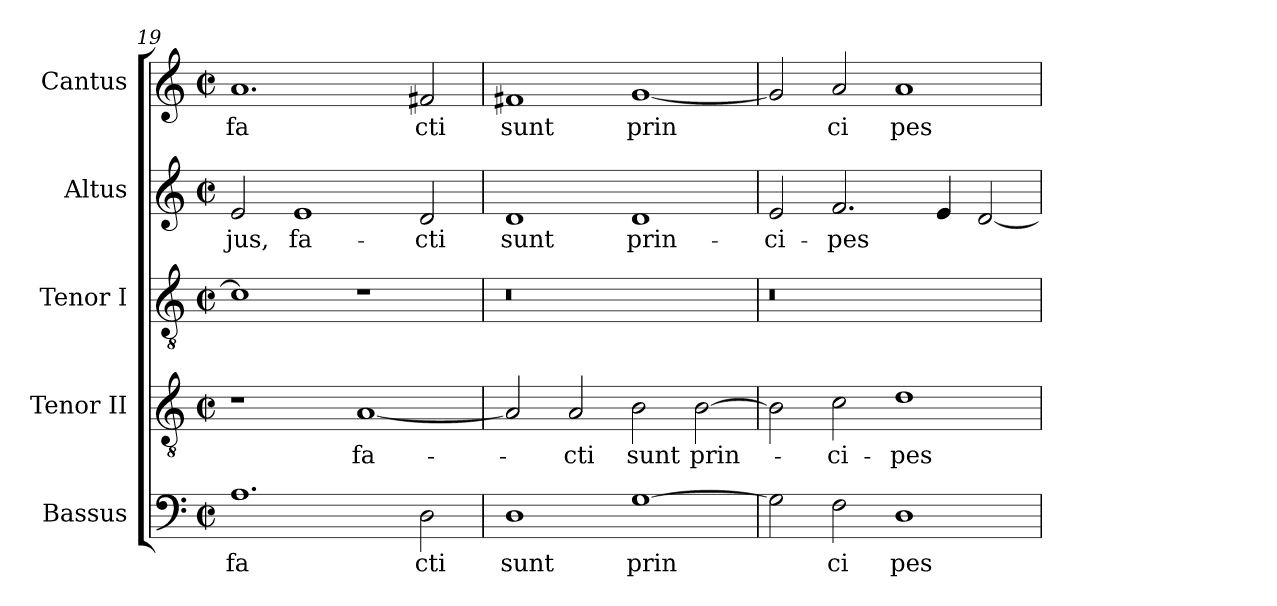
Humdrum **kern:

**kern	**text	**kern	**text	**kern	**kern	**text	**kern	**text
*part5	*part5	*part4	*part4	*part3	*part2	*part2	*part1	*part1
*staff5	*staff5	*staff4	*staff4	*staff3	*staff2	*staff2	*staff1	*staff1
*I"Bassus	*	*I"Tenor II	*	*I"Tenor I	*I"Altus	*	*I"Cantus	*
*clefF4	*	*clefGv2	*	*clefGv2	*clefG2	*	*clefG2	*
*M2/2	*	*M2/2	*	*M2/2	*M2/2	*	*M2/2	*
*met(c|)	*	*met(c|)	*	*met(c|)	*met(c|)	*	*met(c|)	*
=19	=19	=19	=19	=19	=19	=19	=19	=19
!	!LO:LY:b:cj	!	!	!	!	!LO:LY:b:cj	!	!LO:LY:b:cj
1.A	fa	1r	.	1c#]	2e/	-jus,	1.a	fa
!	!	!	!	!	!	!LO:LY:b:cj	!	!
.	.	.	.	.	1e	fa-	.	.
!	!	!	!LO:LY:b:cj	!	!	!	!	!
.	.	[<1A	fa-	1r	.	.	.	.
!	!LO:LY:b:cj	!	!	!	!	!LO:LY:b:cj	!	!LO:LY:b:cj
2D\	cti	.	.	.	2d/	-cti	2f#X/	cti
=20	=20	=20	=20	=20	=20	=20	=20	=20
!	!LO:LY:b:cj	!	!	!	!	!LO:LY:b:cj	!	!LO:LY:b:cj
1D	sunt	2A/]	.	0r	1d	sunt	1f#X	sunt
!	!	!	!LO:LY:b:cj	!	!	!	!	!
.	.	2A/	-cti	.	.	.	.	.
!	!LO:LY:b	!	!LO:LY:b:cj	!	!	!LO:LY:b:cj	!	!LO:LY:b
[>1G	prin	2B\	sunt	.	1d	prin-	[<1g	prin
!	!	!	!LO:LY:b	!	!	!	!	!
.	.	[>2B\	prin-	.	.	.	.	.
=21	=21	=21	=21	=21	=21	=21	=21	=21
!	!	!	!	!	!	!LO:LY:b:cj	!	!
2G\]	.	2B\]	.	0r	2e/	-ci-	2g/]	.
!	!LO:LY:b:cj	!	!LO:LY:b:cj	!	!	!LO:LY:b	!	!LO:LY:b:cj
2F\	ci	2c\	-ci-	.	2.f/	-pes	2a/	ci
!	!LO:LY:b:cj	!	!LO:LY:b:cj	!	!	!	!	!LO:LY:b:cj
1D	pes	1d	-pes	.	.	.	1a	pes
.	.	.	.	.	4e/	.	.	.
.	.	.	.	.	[>2d/	.	.	.
=	=	=	=	=	=	=	=	=
*-	*-	*-	*-	*-	*-	*-	*-	*-
